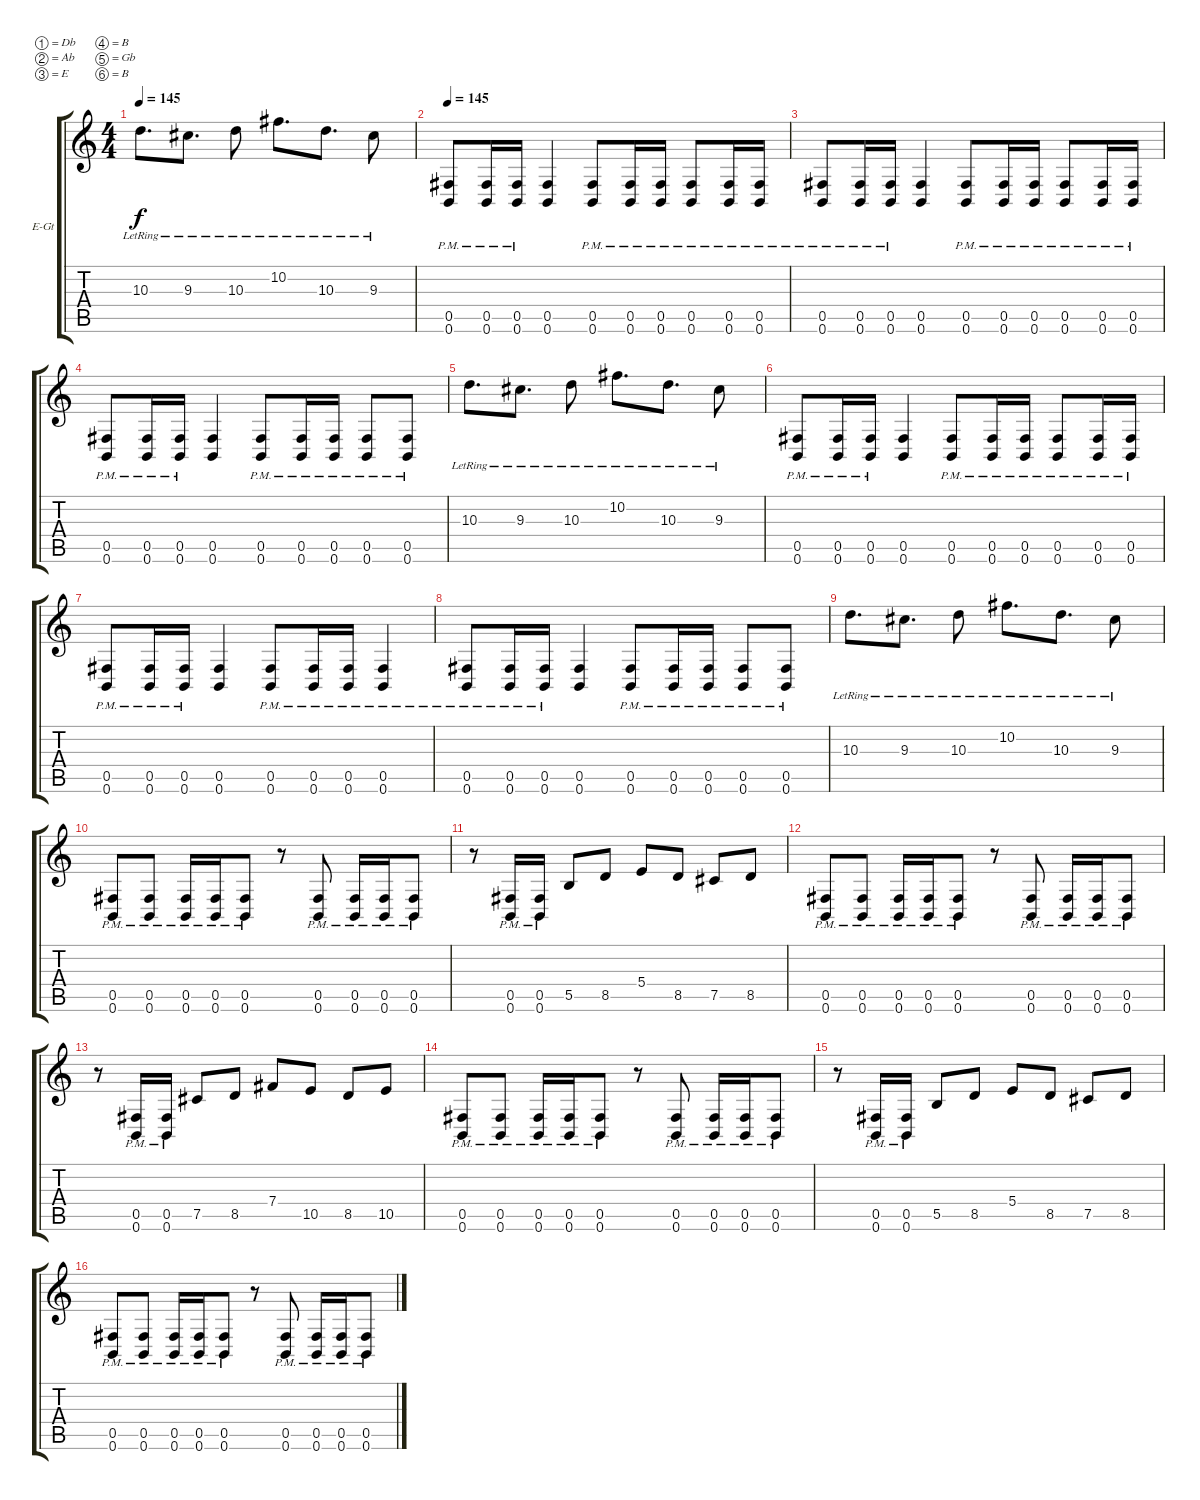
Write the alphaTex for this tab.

\bracketExtendMode groupsimilarinstruments
\firstSystemTrackNameOrientation horizontal
\otherSystemsTrackNameOrientation horizontal
\track ("Guitar" "E-Gt") {instrument distortionguitar}
\staff {score tabs}
\tuning (Db4 Ab3 E3 B2 Gb2 B1)
\ts (4 4)
\tempo 145
\clef g2
\ks c
10.3{lr}.8{d dy f} 9.3{lr}.8{d} 10.3{lr}.8 10.2{lr}.8{d} 10.3{lr}.8{d} 9.3{lr}.8 |
\tempo 145
(0.5{pm} 0.6{pm}).8 (0.5{pm} 0.6{pm}).16 (0.5{pm} 0.6{pm}).16 (0.5 0.6).4 (0.5{pm} 0.6{pm}).8 (0.5{pm} 0.6{pm}).16 (0.5{pm} 0.6{pm}).16 (0.5{pm} 0.6{pm}).8 (0.5{pm} 0.6{pm}).16 (0.5{pm} 0.6{pm}).16 |
(0.5{pm} 0.6{pm}).8 (0.5{pm} 0.6{pm}).16 (0.5{pm} 0.6{pm}).16 (0.5 0.6).4 (0.5{pm} 0.6{pm}).8 (0.5{pm} 0.6{pm}).16 (0.5{pm} 0.6{pm}).16 (0.5{pm} 0.6{pm}).8 (0.5{pm} 0.6{pm}).16 (0.5{pm} 0.6{pm}).16 |
(0.5{pm} 0.6{pm}).8 (0.5{pm} 0.6{pm}).16 (0.5{pm} 0.6{pm}).16 (0.5 0.6).4 (0.5{pm} 0.6{pm}).8 (0.5{pm} 0.6{pm}).16 (0.5{pm} 0.6{pm}).16 (0.5{pm} 0.6{pm}).8 (0.5{pm} 0.6{pm}).8 |
10.3{lr}.8{d} 9.3{lr}.8{d} 10.3{lr}.8 10.2{lr}.8{d} 10.3{lr}.8{d} 9.3{lr}.8 |
(0.5{pm} 0.6{pm}).8 (0.5{pm} 0.6{pm}).16 (0.5{pm} 0.6{pm}).16 (0.5 0.6).4 (0.5{pm} 0.6{pm}).8 (0.5{pm} 0.6{pm}).16 (0.5{pm} 0.6{pm}).16 (0.5{pm} 0.6{pm}).8 (0.5{pm} 0.6{pm}).16 (0.5{pm} 0.6{pm}).16 |
(0.5{pm} 0.6{pm}).8 (0.5{pm} 0.6{pm}).16 (0.5{pm} 0.6{pm}).16 (0.5 0.6).4 (0.5{pm} 0.6{pm}).8 (0.5{pm} 0.6{pm}).16 (0.5{pm} 0.6{pm}).16 (0.5{pm} 0.6{pm}).4 |
(0.5{pm} 0.6{pm}).8 (0.5{pm} 0.6{pm}).16 (0.5{pm} 0.6{pm}).16 (0.5 0.6).4 (0.5{pm} 0.6{pm}).8 (0.5{pm} 0.6{pm}).16 (0.5{pm} 0.6{pm}).16 (0.5{pm} 0.6{pm}).8 (0.5{pm} 0.6{pm}).8 |
10.3{lr}.8{d} 9.3{lr}.8{d} 10.3{lr}.8 10.2{lr}.8{d} 10.3{lr}.8{d} 9.3{lr}.8 |
(0.5{pm} 0.6{pm}).8 (0.5{pm} 0.6{pm}).8 (0.5{pm} 0.6{pm}).16 (0.5{pm} 0.6{pm}).16 (0.5{pm} 0.6{pm}).8 r.8 (0.5{pm} 0.6{pm}).8 (0.5{pm} 0.6{pm}).16 (0.5{pm} 0.6{pm}).16 (0.5{pm} 0.6{pm}).8 |
r.8 (0.5{pm} 0.6{pm}).16 (0.5{pm} 0.6{pm}).16 5.5.8 8.5.8 5.4.8 8.5.8 7.5.8 8.5.8 |
(0.5{pm} 0.6{pm}).8 (0.5{pm} 0.6{pm}).8 (0.5{pm} 0.6{pm}).16 (0.5{pm} 0.6{pm}).16 (0.5{pm} 0.6{pm}).8 r.8 (0.5{pm} 0.6{pm}).8 (0.5{pm} 0.6{pm}).16 (0.5{pm} 0.6{pm}).16 (0.5{pm} 0.6{pm}).8 |
r.8 (0.5{pm} 0.6{pm}).16 (0.5{pm} 0.6{pm}).16 7.5.8 8.5.8 7.4.8 10.5.8 8.5.8 10.5.8 |
(0.5{pm} 0.6{pm}).8 (0.5{pm} 0.6{pm}).8 (0.5{pm} 0.6{pm}).16 (0.5{pm} 0.6{pm}).16 (0.5{pm} 0.6{pm}).8 r.8 (0.5{pm} 0.6{pm}).8 (0.5{pm} 0.6{pm}).16 (0.5{pm} 0.6{pm}).16 (0.5{pm} 0.6{pm}).8 |
r.8 (0.5{pm} 0.6{pm}).16 (0.5{pm} 0.6{pm}).16 5.5.8 8.5.8 5.4.8 8.5.8 7.5.8 8.5.8 |
(0.5{pm} 0.6{pm}).8 (0.5{pm} 0.6{pm}).8 (0.5{pm} 0.6{pm}).16 (0.5{pm} 0.6{pm}).16 (0.5{pm} 0.6{pm}).8 r.8 (0.5{pm} 0.6{pm}).8 (0.5{pm} 0.6{pm}).16 (0.5{pm} 0.6{pm}).16 (0.5{pm} 0.6{pm}).8
